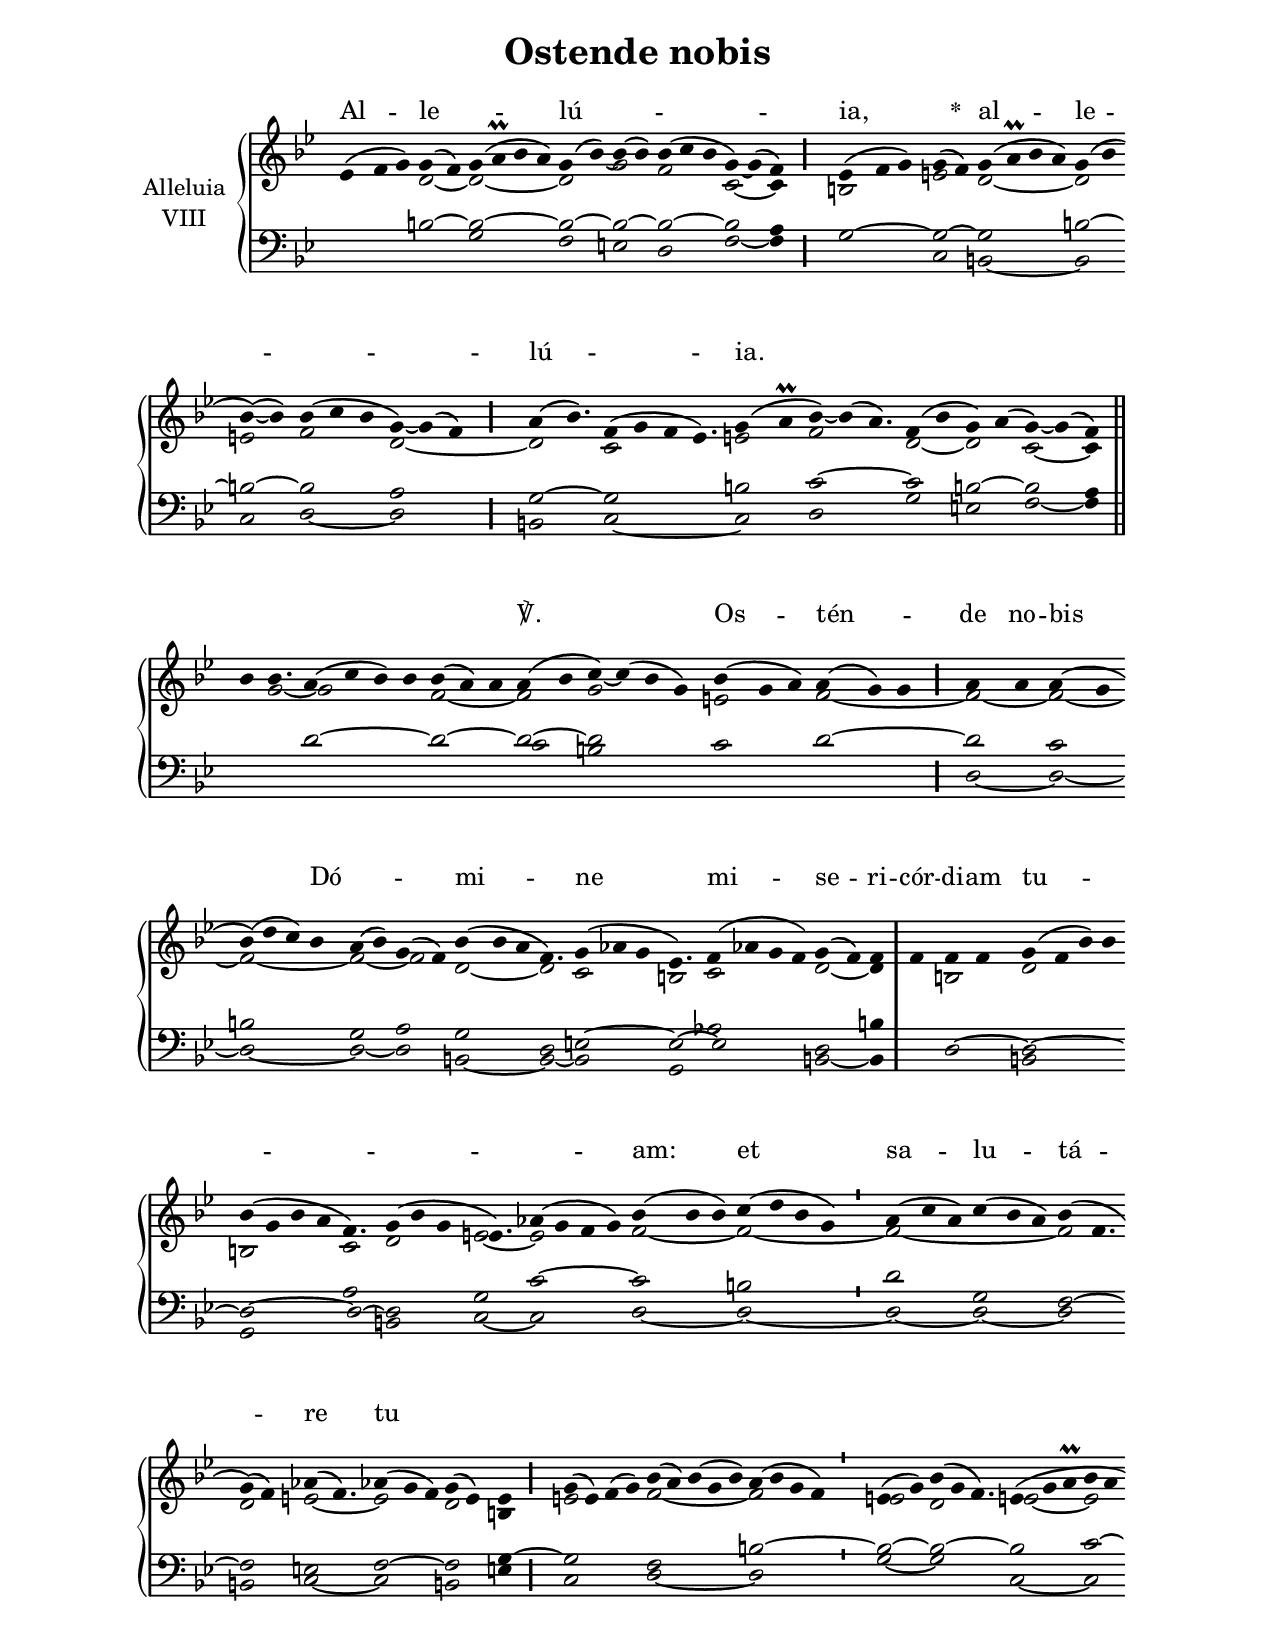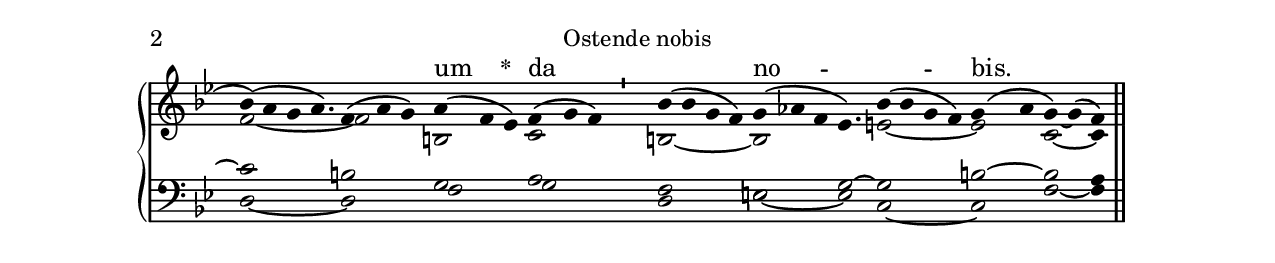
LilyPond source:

\version "2.18"
\include "gregorian.ly"
\include "noh2.ily"


%Page reference: page i.5
%(volume.page)

global = {
 \key f \mixolydian
 \cadenzaOn 
}

\header {
  title = \markup \center-column {"Ostende nobis" \vspace #1 }
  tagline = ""
  composer = ""
}

\paper {
 #(include-special-characters)
  oddHeaderMarkup = \markup \fill-line {
    \line {}
    \center-column {
      \on-the-fly #first-page     " "
      \on-the-fly #not-first-page "Ostende nobis"
    }
    \line { \on-the-fly #print-page-number-check-first \fromproperty #'page:page-number-string }
  }
  evenHeaderMarkup = \markup \fill-line {
    \line { \on-the-fly #print-page-number-check-first \fromproperty #'page:page-number-string }
    \center-column { "Ostende nobis" }
    \line {}
  }
}

chantText = \lyricmode {
Al -- le -- _ lú -- _ ia, _ 
\set stanza = " * " 
al -- le -- _ lú -- _ ia. _ 
_ _ _ _ _ _ _ ℣. 
Os -- tén -- _ de no -- bis Dó -- _ _ mi -- ne 
mi -- se -- ri -- cór -- di -- am tu -- _ _ _ _ am: 
et sa -- lu -- tá -- re tu _ _ _ _ _ _ _ _ _ _ _ um 
\set stanza = " * " 
da _ no -- _ bis. _ _ _ _ _ _ _ _ _ _ _ _ }

chantMusic = {
\tieDown  ees'4 ( f'4 g'4) g'4 ( f'4) g'4 ( a'\prall bes'4 a'4) g'4 ( bes'4) ~ bes'4 ( bes'4) bes'4 ( c''4 bes'4 g'4) ~ g'4 ( f'4) \divisioMaior
 ees'4 ( f'4 g'4) g'4 ( f'4) g'4 ( a'\prall bes'4 a'4) g'4 ( bes'4 \forceBreak
) ~ bes'4 ( bes'4) bes'4 ( c''4 bes'4 g'4) ~ g'4 ( f'4) \divisioMaior
 a'4 ( bes'4.) f'4 ( g'4 f'4 ees'4.) g'4 ( a'\prall bes'4) ~ bes'4 ( a'4.) f'4 ( bes'4 g'4) a'4 ( g'4) ~ g'4 ( f'4) \finalis \forceBreak

 bes'4 bes'4. a'4 ( c''4 bes'4) bes'4 bes'4 ( a'4) a'4 a'4 ( bes'4 c''4) ~ c''4 ( bes'4 g'4) bes'4 ( g'4 a'4) a'4 ( g'4) g'4 \divisioMaior
 a'4 a'4 a'4 ( g'4 \forceBreak
) bes'4 ( d''4 c''4) bes'4 a'4 ( bes'4) g'4 ( f'4) bes'4 ( bes'4 a'4 f'4.)  g'4 ( aes'4 g'4 ees'4.) f'4 ( aes'4 g'4 f'4) g'4 ( f'4) f'4 \divisioMaxima
 f'4 f'4 f'4 g'4 ( f'4 bes'4) bes'4 \forceBreak
 bes'4 ( g'4 bes'4 a'4 f'4.) g'4 ( bes'4 g'4 ees'4.)  aes'4 ( g'4 f'4 g'4) bes'4 ( bes'4 bes'4) c''4 ( d''4 bes'4 g'4) \divisioMinima
 a'4 ( c''4 a'4) c''4 ( bes'4 a'4) bes'4 ( f'4. \forceBreak
)  g'4 ( f'4) aes'4 ( f'4.) aes'4 ( g'4 f'4) g'4 ( ees'4) ees'4 \divisioMaior
 g'4 ( ees'4) f'4 ( g'4) bes'4 ( a'4) bes'4 ( g'4 bes'4) a'4 ( bes'4 g'4 f'4) \divisioMinima
 ees'4 ( g'4) bes'4 ( g'4 f'4.) ees'4 ( g'4 a'\prall bes'4 a'4 \forceBreak
) bes'4 ( a'4 g'4 a'4.) f'4 ( a'4 g'4) a'4 ( f'4 ees'4) f'4 ( g'4 f'4) \divisioMinima
  bes'4 ( bes'4 g'4 f'4) g'4 ( aes'4 f'4 ees'4.)  bes'4 ( bes'4 g'4 f'4) g'4 ( a'4 g'4) ~ g'4 ( f'4) \finalis

}

altoMusic = {
r2*3/2 d'2 ~ d'2*4/2 ~ d'2 g'2 f'2*3/2 c'2 ~ c'4 \divisioMaior
b2*3/2 e'2 d'2*4/2 ~ d'2 e'2 f'2*3/2 d'2*3/2 ~ \divisioMaior
d'2*5/4 c'2*9/4 e'2 f'2*7/4 d'2 ~ d'2 c'2 ~ c'4 \finalis
r4 g'2*3/4 ~ g'2*4/2 f'2*3/2 ~ f'2 g'2*4/2 e'2*3/2 f'2*3/2 ~ \divisioMaior
f'2 ~ f'2 ~ f'2*4/2 ~ f'2 ~ f'2 d'2*3/2 ~ d'2*3/4 c'2*3/2 b2*3/4 c'2*4/2 d'2 ~ d'4 \divisioMaxima
r4 b2 d'2*4/2 b2*4/2 c'2*3/4 d'2*3/2 e'2*3/4 ~ e'2*4/2 f'2*3/2 ~ f'2*4/2 ~ \divisioMinima
f'2*6/2 ~ f'2*5/4 d'2 e'2*5/4 ~ e'2*3/2 d'2 b4 \divisioMaior
e'2*4/2 f'2*5/2 ~ f'2*4/2 \divisioMinima
e'2 d'2*7/4 e'2*3/2 ~ e'2 f'2*9/4 ~ f'2*3/2 b2*3/2 c'2*3/2 b2*4/2 ~ b2*9/4 e'2*4/2 ~ e'2 c'2 ~ c'4 \finalis
}

tenorMusic = {
r2*3/2 b2 ~ b2*4/2 ~ b2 ~ b2 ~ b2*3/2 ~ b2 a4 \divisioMaior
g2*3/2 ~ g2 ~ g2*4/2 b2 ~ b2 ~ b2*3/2 a2*3/2 \divisioMaior
g2*5/4 ~ g2*9/4 b2 c'2*7/4 ~ c'2 b2 ~ b2 a4 \finalis
r2*5/4 d'2*4/2 ~ d'2*3/2 ~ d'2 ~ d'2*4/2 c'2*3/2 d'2*3/2 ~ \divisioMaior
d'2 c'2 b2*4/2 g2 a2 g2*3/2 d2*3/4 e2*3/2 ~ e2*3/4 ~ e2*4/2 d2 b4 \divisioMaxima
r4 d2 ~ d2*4/2 ~ d2*4/2 ~ d2*3/4 ~ d2*3/2 g2*3/4 c'2*4/2 ~ c'2*3/2 b2*4/2 \divisioMinima
d'2*3/2 g2*3/2 f2*5/4 ~ f2 e2*5/4 f2*3/2 ~ f2 g4 ~ \divisioMaior
g2*4/2 f2*5/2 b2*4/2 ~ \divisioMinima
b2 ~ b2*7/4 ~ b2*3/2 c'2 ~ c'2*9/4 b2*3/2 g2*3/2 a2*3/2 f2*4/2 e2*3/2 g2*3/4 ~ g2*4/2 b2 ~ b2 a4 \finalis
}

bassMusic = {
r2*5/2 g2*4/2 f2 e2 d2*3/2 f2 ~ f4 \divisioMaior
r2*3/2 c2 b,2*4/2 ~ b,2 c2 d2*3/2 ~ d2*3/2 \divisioMaior
b,2*5/4 c2*9/4 ~ c2 d2*7/4 g2 e2 f2 ~ f4 \finalis
r2*19/4 c'2 b2*10/2 \divisioMaior
d2 ~ d2 ~ d2*4/2 ~ d2 ~ d2 b,2*3/2 ~ b,2*3/4 ~ b,2*3/2 g,2*3/4 aes2*4/2 b,2 ~ b,4 \divisioMaxima
r2*3/2 b,2*4/2 g,2*4/2 a2*3/4 b,2*3/2 c2*3/4 ~ c2*4/2 d2*3/2 ~ d2*4/2 ~ \divisioMinima
d2*3/2 ~ d2*3/2 ~ d2*5/4 b,2 c2*5/4 ~ c2*3/2 b,2 e4 \divisioMaior
c2*4/2 d2*5/2 ~ d2*4/2 \divisioMinima
g2 ~ g2*7/4 c2*3/2 ~ c2 d2*9/4 ~ d2*3/2 f2*3/2 g2*3/2 d2*4/2 e2*3/2 ~ e2*3/4 c2*4/2 ~ c2 f2 ~ f4 \finalis
}

voiceLines = {
\voiceLineStyle


}

\score{
  <<
    \new GrandStaff <<
      \set GrandStaff.autoBeaming = ##f
      \set GrandStaff.instrumentName = \markup \center-column {
        "Alleluia"
        "VIII"
      }
      \new Staff = up <<
        \new Voice = "chant" {
          \voiceOne \global \chantMusic
        }
        \new Voice {
          \voiceTwo \global \altoMusic
        }
      >>

      \new Staff = down <<
        \clef bass
        \new Voice {
          \voiceOne \global \tenorMusic
        }
        \new Voice {
          \voiceTwo \global \bassMusic
        }
	\new Voice {
        \voiceThree \global \voiceLines
        }
      >>
    >>
    \new Lyrics \lyricsto chant {
      \chantText
    }
  >>
  \layout{
  }
  \midi{
    \tempo 4 = 125
  }
}
